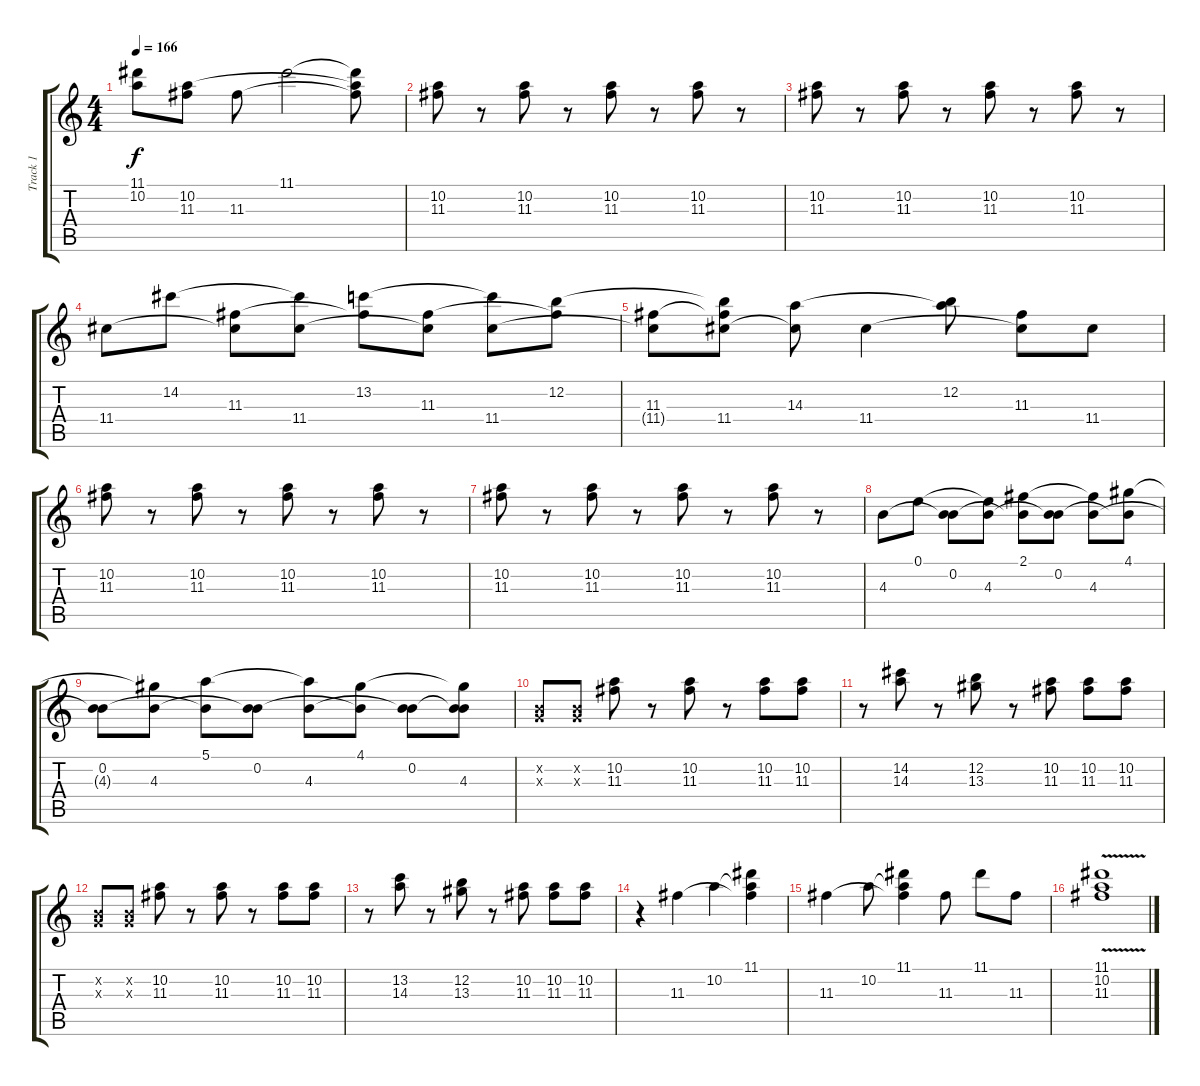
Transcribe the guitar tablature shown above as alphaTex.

\track ("Track 1" "Track 1") {instrument overdrivenguitar}
\staff {score tabs}
\tuning (E4 B3 G3 D3 A2 E2) {hide}
\ts (4 4)
\tempo 166
\clef g2
\ks c
(11.1{t} 10.2{t}).8{dy f} (10.2 11.3{t}).8 11.3.8 11.1.2 (11.1{t} 10.2{t} 11.3{t}).8 |
(10.2 11.3).8 r.8 (10.2 11.3).8 r.8 (10.2 11.3).8 r.8 (10.2 11.3).8 r.8 |
(10.2 11.3).8 r.8 (10.2 11.3).8 r.8 (10.2 11.3).8 r.8 (10.2 11.3).8 r.8 |
11.4.8 14.2.8 (11.3 11.4{t}).8 (14.2{t} 11.4).8 (13.2 11.3{t}).8 (11.3 11.4{t}).8 (13.2{t} 11.4).8 (12.2 11.3{t}).8 |
(11.3 11.4{t}).8 (12.2{t} 11.3{t} 11.4).8 (14.3 11.4{t}).8 11.4.4 (12.2 14.3{t}).8 (11.3 11.4{t}).8 11.4.8 |
(10.2 11.3).8 r.8 (10.2 11.3).8 r.8 (10.2 11.3).8 r.8 (10.2 11.3).8 r.8 |
(10.2 11.3).8 r.8 (10.2 11.3).8 r.8 (10.2 11.3).8 r.8 (10.2 11.3).8 r.8 |
4.3.8 0.1.8 (0.2 4.3{t}).8 (0.1{t} 4.3).8 (2.1 0.2{t}).8 (0.2 4.3{t}).8 (2.1{t} 4.3).8 (4.1 0.2{t}).8 |
(0.2 4.3{t}).8 (4.1{t} 4.3).8 (5.1 0.2{t}).8 (0.2 4.3{t}).8 (5.1{t} 4.3).8 (4.1 0.2{t}).8 (0.2 4.3{t}).8 (4.1{t} 0.2{t} 4.3).8 |
(0.2{x} 0.3{x}).8 (0.2{x} 0.3{x}).8 (10.2 11.3).8 r.8 (10.2 11.3).8 r.8 (10.2 11.3).8 (10.2 11.3).8 |
r.8 (14.2 14.3).8 r.8 (12.2 13.3).8 r.8 (10.2 11.3).8 (10.2 11.3).8 (10.2 11.3).8 |
(0.2{x} 0.3{x}).8 (0.2{x} 0.3{x}).8 (10.2 11.3).8 r.8 (10.2 11.3).8 r.8 (10.2 11.3).8 (10.2 11.3).8 |
r.8 (13.2 14.3).8 r.8 (12.2 13.3).8 r.8 (10.2 11.3).8 (10.2 11.3).8 (10.2 11.3).8 |
r.4 11.3.4 10.2.4 (11.1 10.2{t} 11.3{t}).4 |
11.3.4 10.2.8 (11.1 10.2{t} 11.3{t}).4 11.3.8 11.1.8 11.3.8 |
(11.1{v} 10.2{v} 11.3{v}).1
